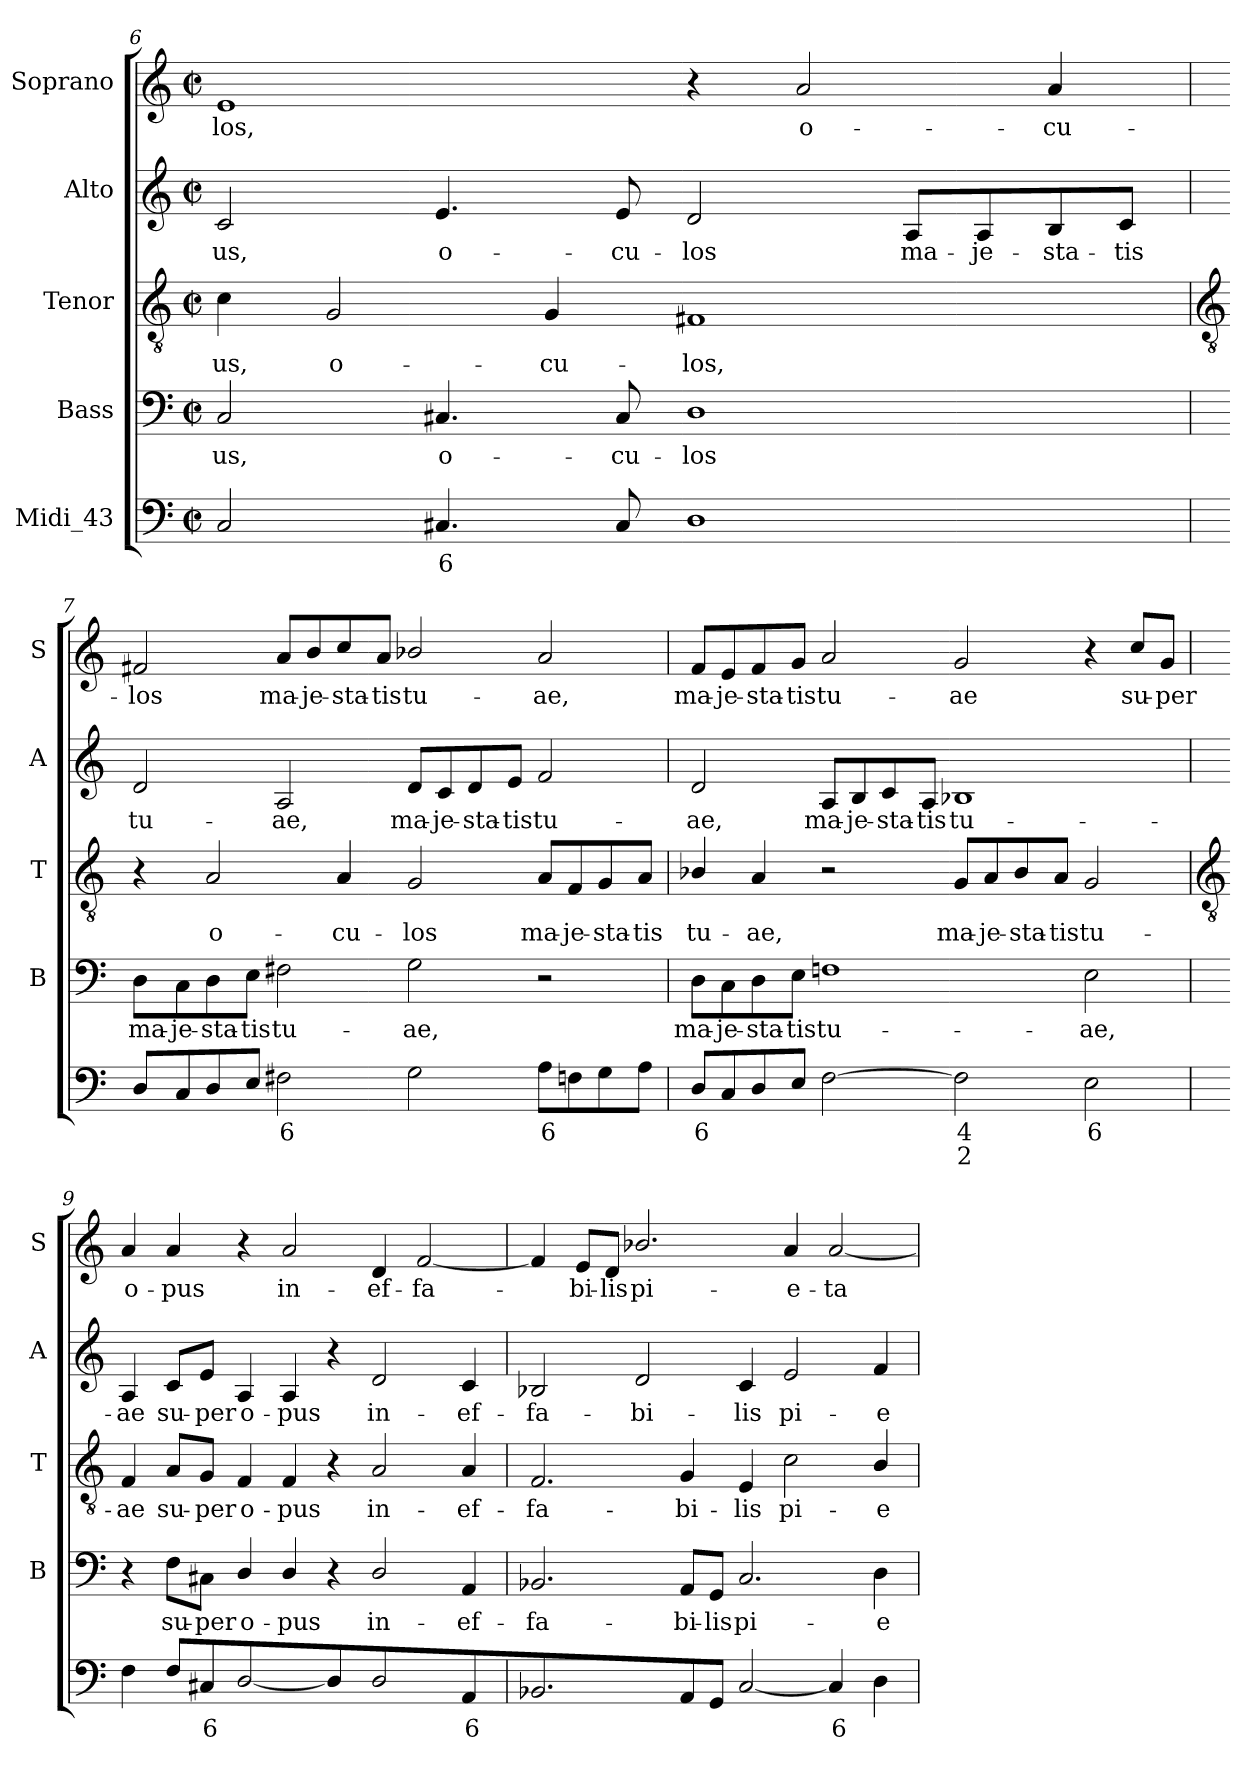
**kern	**text	**text	**kern	**text	**kern	**text	**kern	**text	**kern	**text
*part5	*part5	*part5	*part4	*part4	*part3	*part3	*part2	*part2	*part1	*part1
*staff5	*staff5	*staff5	*staff4	*staff4	*staff3	*staff3	*staff2	*staff2	*staff1	*staff1
*I"Midi_43	*	*	*I"Bass	*	*I"Tenor	*	*I"Alto	*	*I"Soprano	*
*	*	*	*I'B	*	*I'T	*	*I'A	*	*I'S	*
*clefF4	*	*	*clefF4	*	*clefGv2	*	*clefG2	*	*clefG2	*
*k[]	*	*	*k[]	*	*k[]	*	*k[]	*	*k[]	*
*C:	*	*	*C:	*	*C:	*	*C:	*	*C:	*
*M4/2	*	*	*M4/2	*	*M4/2	*	*M4/2	*	*M4/2	*
*met(c|)	*	*	*met(c|)	*	*met(c|)	*	*met(c|)	*	*met(c|)	*
=6	=6	=6	=6	=6	=6	=6	=6	=6	=6	=6
!	!	!	!	!LO:LY:b	!	!LO:LY:b	!	!LO:LY:b	!	!LO:LY:b
2C	.	.	2C	-us,	4c	-us,	2c	us,	1e	-los,
!	!	!	!	!	!	!LO:LY:b	!	!	!	!
.	.	.	.	.	2G	o-	.	.	.	.
!	!LO:LY:b	!	!	!LO:LY:b	!	!	!	!LO:LY:b	!	!
4.C#X	6	.	4.C#X	o-	.	.	4.e	o-	.	.
!	!	!	!	!	!	!LO:LY:b	!	!	!	!
.	.	.	.	.	4G	-cu-	.	.	.	.
!	!	!	!	!LO:LY:b	!	!	!	!LO:LY:b	!	!
8C#	.	.	8C#	-cu-	.	.	8e	-cu-	.	.
!	!	!	!	!LO:LY:b	!	!LO:LY:b	!	!LO:LY:b	!	!
1D	.	.	1D	-los	1F#X	-los,	2d	-los	4r	.
!	!	!	!	!	!	!	!	!	!	!LO:LY:b
.	.	.	.	.	.	.	.	.	2a	o-
!	!	!	!	!	!	!	!	!LO:LY:b	!	!
.	.	.	.	.	.	.	8A/L	ma-	.	.
!	!	!	!	!	!	!	!	!LO:LY:b	!	!
.	.	.	.	.	.	.	8A/	-je-	.	.
!	!	!	!	!	!	!	!	!LO:LY:b	!	!LO:LY:b
.	.	.	.	.	.	.	8B/	-sta-	4a	-cu-
!	!	!	!	!	!	!	!	!LO:LY:b	!	!
.	.	.	.	.	.	.	8c/J	-tis	.	.
!!LO:LB:g=z
=7	=7	=7	=7	=7	=7	=7	=7	=7	=7	=7
*	*	*	*	*	*clefGv2	*	*	*	*	*
!	!	!	!	!LO:LY:b	!	!	!	!LO:LY:b	!	!LO:LY:b
8D/L	.	.	8D\L	ma-	4r	.	2d	tu-	2f#X	-los
!	!	!	!	!LO:LY:b	!	!	!	!	!	!
8C/	.	.	8C\	-je-	.	.	.	.	.	.
!	!	!	!	!LO:LY:b	!	!LO:LY:b	!	!	!	!
8D/	.	.	8D\	-sta-	2A	o-	.	.	.	.
!	!	!	!	!LO:LY:b	!	!	!	!	!	!
8E/J	.	.	8E\J	-tis	.	.	.	.	.	.
!	!LO:LY:b	!	!	!LO:LY:b	!	!	!	!LO:LY:b	!	!LO:LY:b
2F#X	6	.	2F#X	tu-	.	.	2A	-ae,	8a/L	ma-
!	!	!	!	!	!	!	!	!	!	!LO:LY:b
.	.	.	.	.	.	.	.	.	8b/	-je-
!	!	!	!	!	!	!LO:LY:b	!	!	!	!LO:LY:b
.	.	.	.	.	4A	-cu-	.	.	8cc/	-sta-
!	!	!	!	!	!	!	!	!	!	!LO:LY:b
.	.	.	.	.	.	.	.	.	8a/J	-tis
!	!	!	!	!LO:LY:b	!	!LO:LY:b	!	!LO:LY:b	!	!LO:LY:b
2G	.	.	2G	-ae,	2G	-los	8d/L	ma-	2b-X/	tu-
!	!	!	!	!	!	!	!	!LO:LY:b	!	!
.	.	.	.	.	.	.	8c/	-je-	.	.
!	!	!	!	!	!	!	!	!LO:LY:b	!	!
.	.	.	.	.	.	.	8d/	-sta-	.	.
!	!	!	!	!	!	!	!	!LO:LY:b	!	!
.	.	.	.	.	.	.	8e/J	-tis	.	.
!	!LO:LY:b	!	!	!	!	!LO:LY:b	!	!LO:LY:b	!	!LO:LY:b
8AL	6	.	2r	.	8A/L	ma-	2f	tu-	2a	-ae,
!	!	!	!	!	!	!LO:LY:b	!	!	!	!
8Fn	.	.	.	.	8F/	-je-	.	.	.	.
!	!	!	!	!	!	!LO:LY:b	!	!	!	!
8G	.	.	.	.	8G/	-sta-	.	.	.	.
!	!	!	!	!	!	!LO:LY:b	!	!	!	!
8AJ	.	.	.	.	8A/J	-tis	.	.	.	.
=8	=8	=8	=8	=8	=8	=8	=8	=8	=8	=8
!	!LO:LY:b	!	!	!LO:LY:b	!	!LO:LY:b	!	!LO:LY:b	!	!LO:LY:b
8D/L	6	.	8D\L	ma-	4B-X/	tu-	2d	-ae,	8f/L	ma-
!	!	!	!	!LO:LY:b	!	!	!	!	!	!LO:LY:b
8C/	.	.	8C\	-je-	.	.	.	.	8e/	-je-
!	!	!	!	!LO:LY:b	!	!LO:LY:b	!	!	!	!LO:LY:b
8D/	.	.	8D\	-sta-	4A	-ae,	.	.	8f/	-sta-
!	!	!	!	!LO:LY:b	!	!	!	!	!	!LO:LY:b
8E/J	.	.	8E\J	-tis	.	.	.	.	8g/J	-tis
!	!	!	!	!LO:LY:b	!	!	!	!LO:LY:b	!	!LO:LY:b
[2F	.	.	1Fn	tu-	2r	.	8A/L	ma-	2a	tu-
!	!	!	!	!	!	!	!	!LO:LY:b	!	!
.	.	.	.	.	.	.	8B/	-je-	.	.
!	!	!	!	!	!	!	!	!LO:LY:b	!	!
.	.	.	.	.	.	.	8c/	-sta-	.	.
!	!	!	!	!	!	!	!	!LO:LY:b	!	!
.	.	.	.	.	.	.	8A/J	-tis	.	.
!	!LO:LY:b	!LO:LY:b	!	!	!	!LO:LY:b	!	!LO:LY:b	!	!LO:LY:b
2F]	4	2	.	.	8G/L	ma-	1B-X	tu-	2g	-ae
!	!	!	!	!	!	!LO:LY:b	!	!	!	!
.	.	.	.	.	8A/	-je-	.	.	.	.
!	!	!	!	!	!	!LO:LY:b	!	!	!	!
.	.	.	.	.	8B-/	-sta-	.	.	.	.
!	!	!	!	!	!	!LO:LY:b	!	!	!	!
.	.	.	.	.	8A/J	-tis	.	.	.	.
!	!LO:LY:b	!	!	!LO:LY:b	!	!LO:LY:b	!	!	!	!
2E	6	.	2E	-ae,	2G	tu-	.	.	4r	.
!	!	!	!	!	!	!	!	!	!	!LO:LY:b
.	.	.	.	.	.	.	.	.	8cc/L	su-
!	!	!	!	!	!	!	!	!	!	!LO:LY:b
.	.	.	.	.	.	.	.	.	8g/J	-per
!!LO:LB:g=z
=9	=9	=9	=9	=9	=9	=9	=9	=9	=9	=9
*	*	*	*	*	*clefGv2	*	*	*	*	*
!	!	!	!	!	!	!LO:LY:b	!	!LO:LY:b	!	!LO:LY:b
4F	.	.	4r	.	4F	-ae	4A	-ae	4a	o-
!	!	!	!	!LO:LY:b	!	!LO:LY:b	!	!LO:LY:b	!	!LO:LY:b
8FL	.	.	8F\L	su-	8A/L	su-	8c/L	su-	4a	-pus
!	!LO:LY:b	!	!	!LO:LY:b	!	!LO:LY:b	!	!LO:LY:b	!	!
8C#X	6	.	8C#X\J	-per	8G/J	-per	8e/J	-per	.	.
!	!	!	!	!LO:LY:b	!	!LO:LY:b	!	!LO:LY:b	!	!
[2D/	.	.	4D/	o-	4F	o-	4A	o-	4r	.
!	!	!	!	!LO:LY:b	!	!LO:LY:b	!	!LO:LY:b	!	!LO:LY:b
.	.	.	4D/	-pus	4F	-pus	4A	-pus	2a	in-
4D/]	.	.	4r	.	4r	.	4r	.	.	.
!	!	!	!	!LO:LY:b	!	!LO:LY:b	!	!LO:LY:b	!	!LO:LY:b
2D/	.	.	2D/	in-	2A	in-	2d	in-	4d	-ef-
!	!	!	!	!	!	!	!	!	!	!LO:LY:b
.	.	.	.	.	.	.	.	.	[2f	-fa-
!	!LO:LY:b	!	!	!LO:LY:b	!	!LO:LY:b	!	!LO:LY:b	!	!
4AA	6	.	4AA	-ef-	4A	-ef-	4c	-ef-	.	.
=10	=10	=10	=10	=10	=10	=10	=10	=10	=10	=10
!	!	!	!	!LO:LY:b	!	!LO:LY:b	!	!LO:LY:b	!	!
2.BB-X	.	.	2.BB-X	-fa-	2.F	-fa-	2B-X	-fa-	4f]	.
!	!	!	!	!	!	!	!	!	!	!LO:LY:b
.	.	.	.	.	.	.	.	.	8e/L	bi-
!	!	!	!	!	!	!	!	!	!	!LO:LY:b
.	.	.	.	.	.	.	.	.	8d/J	-lis
!	!	!	!	!	!	!	!	!LO:LY:b	!	!LO:LY:b
.	.	.	.	.	.	.	2d	-bi-	2.b-X/	pi-
!	!	!	!	!LO:LY:b	!	!LO:LY:b	!	!	!	!
8AA	.	.	8AA/L	-bi-	4G	-bi-	.	.	.	.
!	!	!	!	!LO:LY:b	!	!	!	!	!	!
8GGJ	.	.	8GG/J	-lis	.	.	.	.	.	.
!	!	!	!	!LO:LY:b	!	!LO:LY:b	!	!LO:LY:b	!	!
[2C	.	.	2.C	pi-	4E	-lis	4c	-lis	.	.
!	!	!	!	!	!	!LO:LY:b	!	!LO:LY:b	!	!LO:LY:b
.	.	.	.	.	2c	pi-	2e	pi-	4a	-e-
!	!LO:LY:b	!	!	!	!	!	!	!	!	!LO:LY:b
4C]	6	.	.	.	.	.	.	.	[2a	-ta-
!	!	!	!	!LO:LY:b	!	!LO:LY:b	!	!LO:LY:b	!	!
4D	.	.	4D	-e-	4B/	-e-	4f	-e-	.	.
=	=	=	=	=	=	=	=	=	=	=
*-	*-	*-	*-	*-	*-	*-	*-	*-	*-	*-
